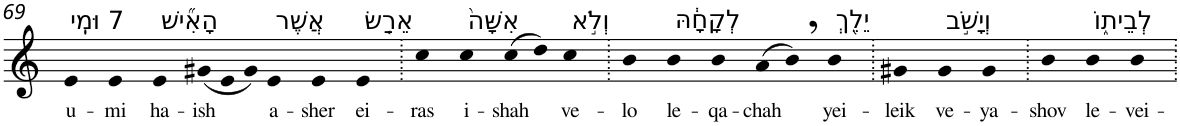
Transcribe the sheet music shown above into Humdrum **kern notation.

**kern	**text
*part1	*part1
*staff1	*staff1
*I"Piano	*
*I'Pno	*
!!LO:PB:g=z
*clefG2	*
*k[]	*
=69	=69
!LO:TX:a:t=7 וּמִֽי	!
!	!LO:LY:b
4e	u-
!	!LO:LY:b
4e	-mi
!LO:TX:a:t=הָאִ֞ישׁ	!
!	!LO:LY:b
4e	ha-
!	!LO:LY:b
(12g#X	-ish
12e	.
12g#)	.
!LO:TX:a:t=אֲשֶׁר	!
!	!LO:LY:b
4e	a-
!	!LO:LY:b
4e	-sher
!LO:TX:a:t=אֵרַ֤שׂ	!
!	!LO:LY:b
4e	ei-
=70.	=70.
!	!LO:LY:b
4cc	-ras
!LO:TX:a:t=אִשָּׁה֙	!
!	!LO:LY:b
4cc	i-
!	!LO:LY:b
(8cc	-shah
8dd)	.
!LO:TX:a:t=וְלֹ֣א	!
!	!LO:LY:b
4cc	ve-
=71.	=71.
!	!LO:LY:b
4b	-lo
!LO:TX:a:t=לְקָחָ֔הּ	!
!	!LO:LY:b
4b	le-
!	!LO:LY:b
4b	-qa-
!	!LO:LY:b
(8a	-chah
8b,)	.
!LO:TX:a:t=יֵלֵ֖ךְ	!
!	!LO:LY:b
4b	yei-
=72.	=72.
!	!LO:LY:b
4g#X	-leik
!LO:TX:a:t=וְיָשֹׁ֣ב	!
!	!LO:LY:b
4g#	ve-
!	!LO:LY:b
4g#	-ya-
=73.	=73.
!	!LO:LY:b
4b	-shov
!LO:TX:a:t=לְבֵית֑וֹ	!
!	!LO:LY:b
4b	le-
!	!LO:LY:b
4b	-vei-
=.	=.
*-	*-
